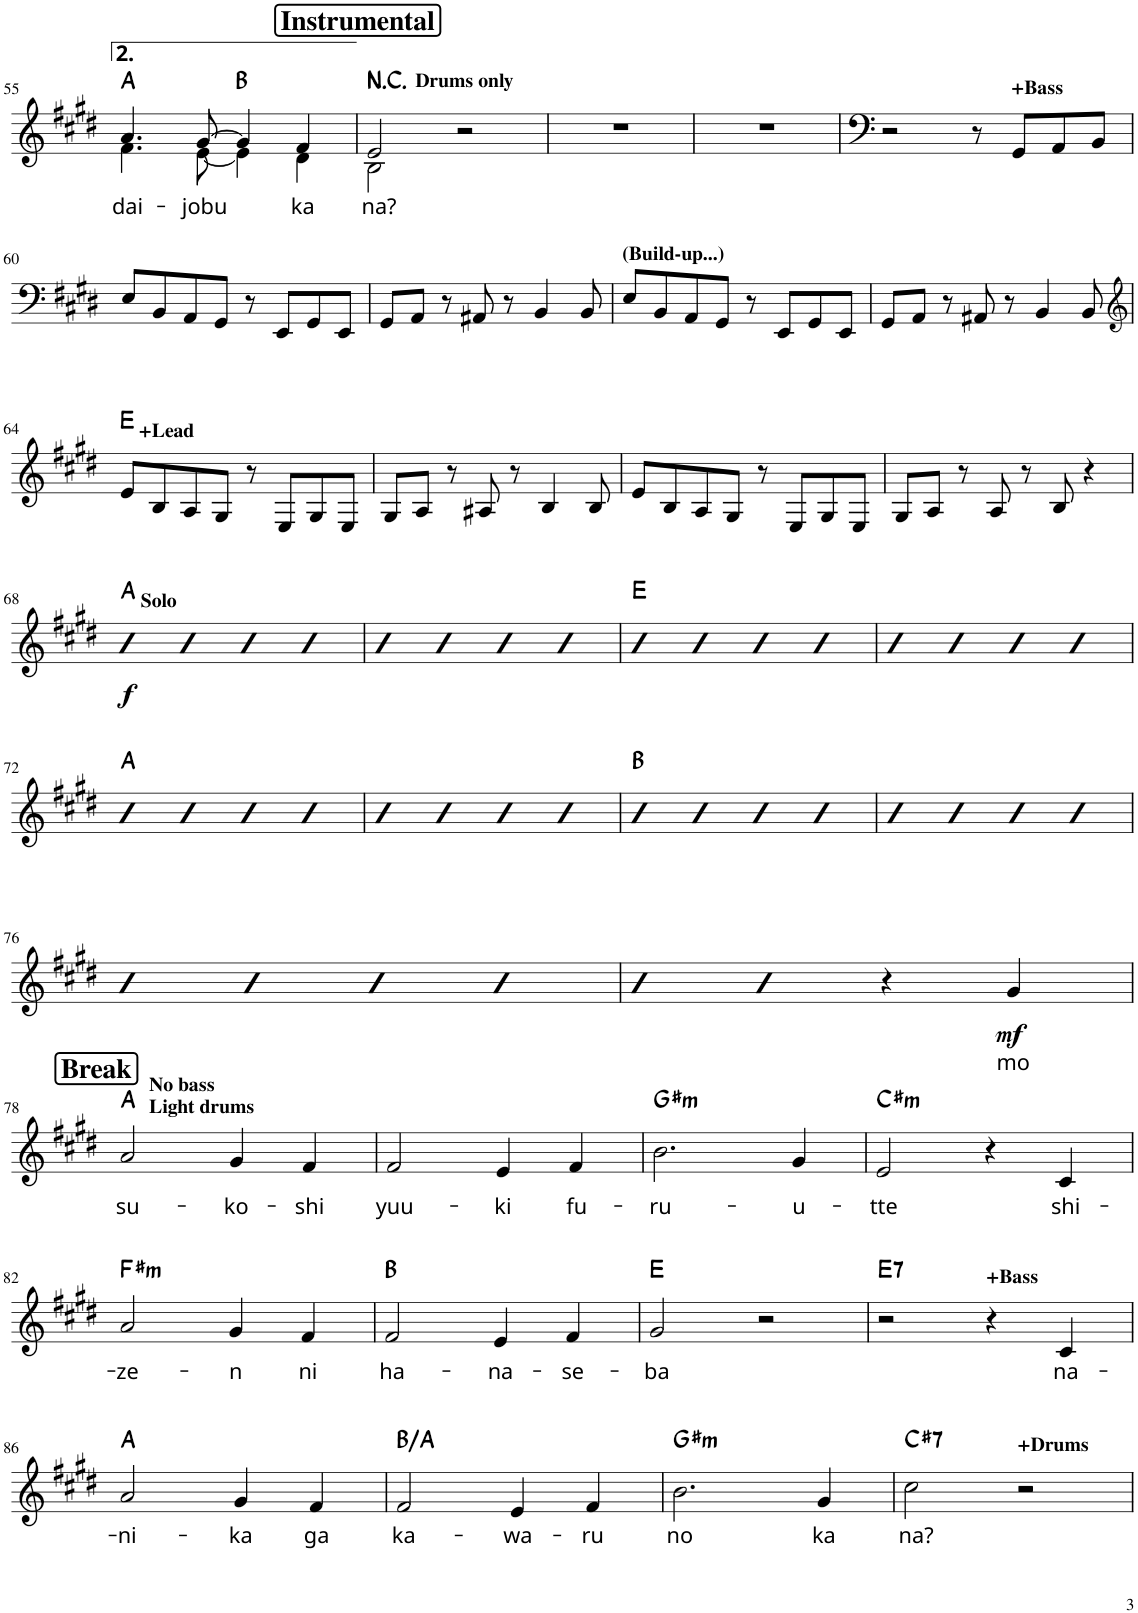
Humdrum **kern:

**kern	**text	**text	**dynam	**harte
*part1	*part1	*part1	*part1	*part1
*staff1	*staff1	*staff1	*staff1	*
*I"Vocals	*	*	*	*
*I'Voc.	*	*	*	*
!!LO:PB:g=z
*clefG2	*	*	*	*
*k[f#c#g#d#]	*	*	*	*
*M4/4	*	*	*	*
=55	=55	=55	=55	=55
!	!	!LO:LY:b	!	!
*^	*	*	*	*
4.a/	4.f#\	.	dai-	.	A:maj
!	!	!	!LO:LY:b	!	!
[8g#/	[8e\	.	-jobu	.	.
4g#/]	4e\]	.	.	.	B:maj
!	!	!	!LO:LY:b	!	!
4f#/	4d#\	.	ka	.	.
!!LO:REH:place=s1:a:B:cj:fs=14:t=Instrumental	!!
=56	=56	=56	=56	=56	=56
!LO:TX:a:B:t=Drums only	!	!	!	!	!
!	!	!	!LO:LY:b	!	!LO:H:kt=N.C.
2e/	2B\	.	na?	.	N
2r	2ryy	.	.	.	.
*v	*v	*	*	*	*
=57	=57	=57	=57	=57
1r	.	.	.	.
=58	=58	=58	=58	=58
1r	.	.	.	.
=59	=59	=59	=59	=59
2r	.	.	.	.
8r	.	.	.	.
!LO:TX:a:B:t=+Bass	!	!	!	!
8GG#/L	.	.	.	.
8AA/	.	.	.	.
8BB/J	.	.	.	.
!!LO:LB:g=z
=60	=60	=60	=60	=60
8E/L	.	.	.	.
8BB/	.	.	.	.
8AA/	.	.	.	.
8GG#/J	.	.	.	.
8r	.	.	.	.
8EE/L	.	.	.	.
8GG#/	.	.	.	.
8EE/J	.	.	.	.
=61	=61	=61	=61	=61
8GG#/L	.	.	.	.
8AA/J	.	.	.	.
8r	.	.	.	.
8AA#X/	.	.	.	.
8r	.	.	.	.
4BB/	.	.	.	.
8BB/	.	.	.	.
=62	=62	=62	=62	=62
!LO:TX:a:B:t=(Build-up...)	!	!	!	!
8E/L	.	.	.	.
8BB/	.	.	.	.
8AA/	.	.	.	.
8GG#/J	.	.	.	.
8r	.	.	.	.
8EE/L	.	.	.	.
8GG#/	.	.	.	.
8EE/J	.	.	.	.
=63	=63	=63	=63	=63
8GG#/L	.	.	.	.
8AA/J	.	.	.	.
8r	.	.	.	.
8AA#X/	.	.	.	.
8r	.	.	.	.
4BB/	.	.	.	.
8BB/	.	.	.	.
!!LO:LB:g=z
=64	=64	=64	=64	=64
*clefG2	*	*	*	*
!LO:TX:a:B:t=+Lead	!	!	!	!
8e/L	.	.	.	E:maj
8B/	.	.	.	.
8A/	.	.	.	.
8G#/J	.	.	.	.
8r	.	.	.	.
8E/L	.	.	.	.
8G#/	.	.	.	.
8E/J	.	.	.	.
=65	=65	=65	=65	=65
8G#/L	.	.	.	.
8A/J	.	.	.	.
8r	.	.	.	.
8A#X/	.	.	.	.
8r	.	.	.	.
4B/	.	.	.	.
8B/	.	.	.	.
=66	=66	=66	=66	=66
8e/L	.	.	.	.
8B/	.	.	.	.
8A/	.	.	.	.
8G#/J	.	.	.	.
8r	.	.	.	.
8E/L	.	.	.	.
8G#/	.	.	.	.
8E/J	.	.	.	.
=67	=67	=67	=67	=67
8G#/L	.	.	.	.
8A/J	.	.	.	.
8r	.	.	.	.
8A/	.	.	.	.
8r	.	.	.	.
8B/	.	.	.	.
4r	.	.	.	.
!!LO:LB:g=z
=68	=68	=68	=68	=68
!LO:TX:a:B:t=Solo	!	!	!	!
!	!	!	!LO:DY:b	!
4D#	.	.	f	A:maj
4D#	.	.	.	.
4D#	.	.	.	.
4D#	.	.	.	.
=69	=69	=69	=69	=69
4D#	.	.	.	.
4D#	.	.	.	.
4D#	.	.	.	.
4D#	.	.	.	.
=70	=70	=70	=70	=70
4D#	.	.	.	E:maj
4D#	.	.	.	.
4D#	.	.	.	.
4D#	.	.	.	.
=71	=71	=71	=71	=71
4D#	.	.	.	.
4D#	.	.	.	.
4D#	.	.	.	.
4D#	.	.	.	.
!!LO:LB:g=z
=72	=72	=72	=72	=72
4D#	.	.	.	A:maj
4D#	.	.	.	.
4D#	.	.	.	.
4D#	.	.	.	.
=73	=73	=73	=73	=73
4D#	.	.	.	.
4D#	.	.	.	.
4D#	.	.	.	.
4D#	.	.	.	.
=74	=74	=74	=74	=74
4D#	.	.	.	B:maj
4D#	.	.	.	.
4D#	.	.	.	.
4D#	.	.	.	.
=75	=75	=75	=75	=75
4D#	.	.	.	.
4D#	.	.	.	.
4D#	.	.	.	.
4D#	.	.	.	.
!!LO:LB:g=z
=76	=76	=76	=76	=76
4D#	.	.	.	.
4D#	.	.	.	.
4D#	.	.	.	.
4D#	.	.	.	.
=77	=77	=77	=77	=77
4D#	.	.	.	.
4D#	.	.	.	.
4r	.	.	.	.
!	!LO:LY:b	!	!LO:DY:b	!
4g#/	mo	.	mf	.
!!LO:LB:g=z
!!LO:REH:place=s1:a:B:cj:fs=14:t=Break
=78	=78	=78	=78	=78
!LO:TX:a:B:t=No bass	!	!	!	!
!LO:TX:a:t=Light drums	!	!	!	!
!	!LO:LY:b	!	!	!
2a/	su-	.	.	A:maj
!	!LO:LY:b	!	!	!
4g#/	-ko-	.	.	.
!	!LO:LY:b	!	!	!
4f#/	-shi	.	.	.
=79	=79	=79	=79	=79
!	!LO:LY:b	!	!	!
2f#/	yuu-	.	.	.
!	!LO:LY:b	!	!	!
4e/	-ki	.	.	.
!	!LO:LY:b	!	!	!
4f#/	fu-	.	.	.
=80	=80	=80	=80	=80
!	!LO:LY:b	!	!	!LO:H:kt=m
2.b\	-ru-	.	.	G#:min
!	!LO:LY:b	!	!	!
4g#/	-u-	.	.	.
=81	=81	=81	=81	=81
!	!LO:LY:b	!	!	!LO:H:kt=m
2e/	-tte	.	.	C#:min
4r	.	.	.	.
!	!LO:LY:b	!	!	!
4c#/	shi-	.	.	.
!!LO:LB:g=z
=82	=82	=82	=82	=82
!	!LO:LY:b	!	!	!LO:H:kt=m
2a/	-ze-	.	.	F#:min
!	!LO:LY:b	!	!	!
4g#/	-n	.	.	.
!	!LO:LY:b	!	!	!
4f#/	ni	.	.	.
=83	=83	=83	=83	=83
!	!LO:LY:b	!	!	!
2f#/	ha-	.	.	B:maj
!	!LO:LY:b	!	!	!
4e/	-na-	.	.	.
!	!LO:LY:b	!	!	!
4f#/	-se-	.	.	.
=84	=84	=84	=84	=84
!	!LO:LY:b	!	!	!
2g#/	-ba	.	.	E:maj
2r	.	.	.	.
=85	=85	=85	=85	=85
!	!	!	!	!LO:H:kt=7
2r	.	.	.	E:7
!LO:TX:a:B:t=+Bass	!	!	!	!
4r	.	.	.	.
!	!LO:LY:b	!	!	!
4c#/	na-	.	.	.
!!LO:LB:g=z
=86	=86	=86	=86	=86
!	!LO:LY:b	!	!	!
2a/	-ni-	.	.	A:maj
!	!LO:LY:b	!	!	!
4g#/	-ka	.	.	.
!	!LO:LY:b	!	!	!
4f#/	ga	.	.	.
=87	=87	=87	=87	=87
!	!LO:LY:b	!	!	!
2f#/	ka-	.	.	B:maj/b7
!	!LO:LY:b	!	!	!
4e/	-wa-	.	.	.
!	!LO:LY:b	!	!	!
4f#/	-ru	.	.	.
=88	=88	=88	=88	=88
!	!LO:LY:b	!	!	!LO:H:kt=m
2.b\	no	.	.	G#:min
!	!LO:LY:b	!	!	!
4g#/	ka	.	.	.
=89	=89	=89	=89	=89
!	!LO:LY:b	!	!	!LO:H:kt=7
2cc#\	na?	.	.	C#:7
!LO:TX:a:B:t=+Drums	!	!	!	!
2r	.	.	.	.
=	=	=	=	=
*-	*-	*-	*-	*-
